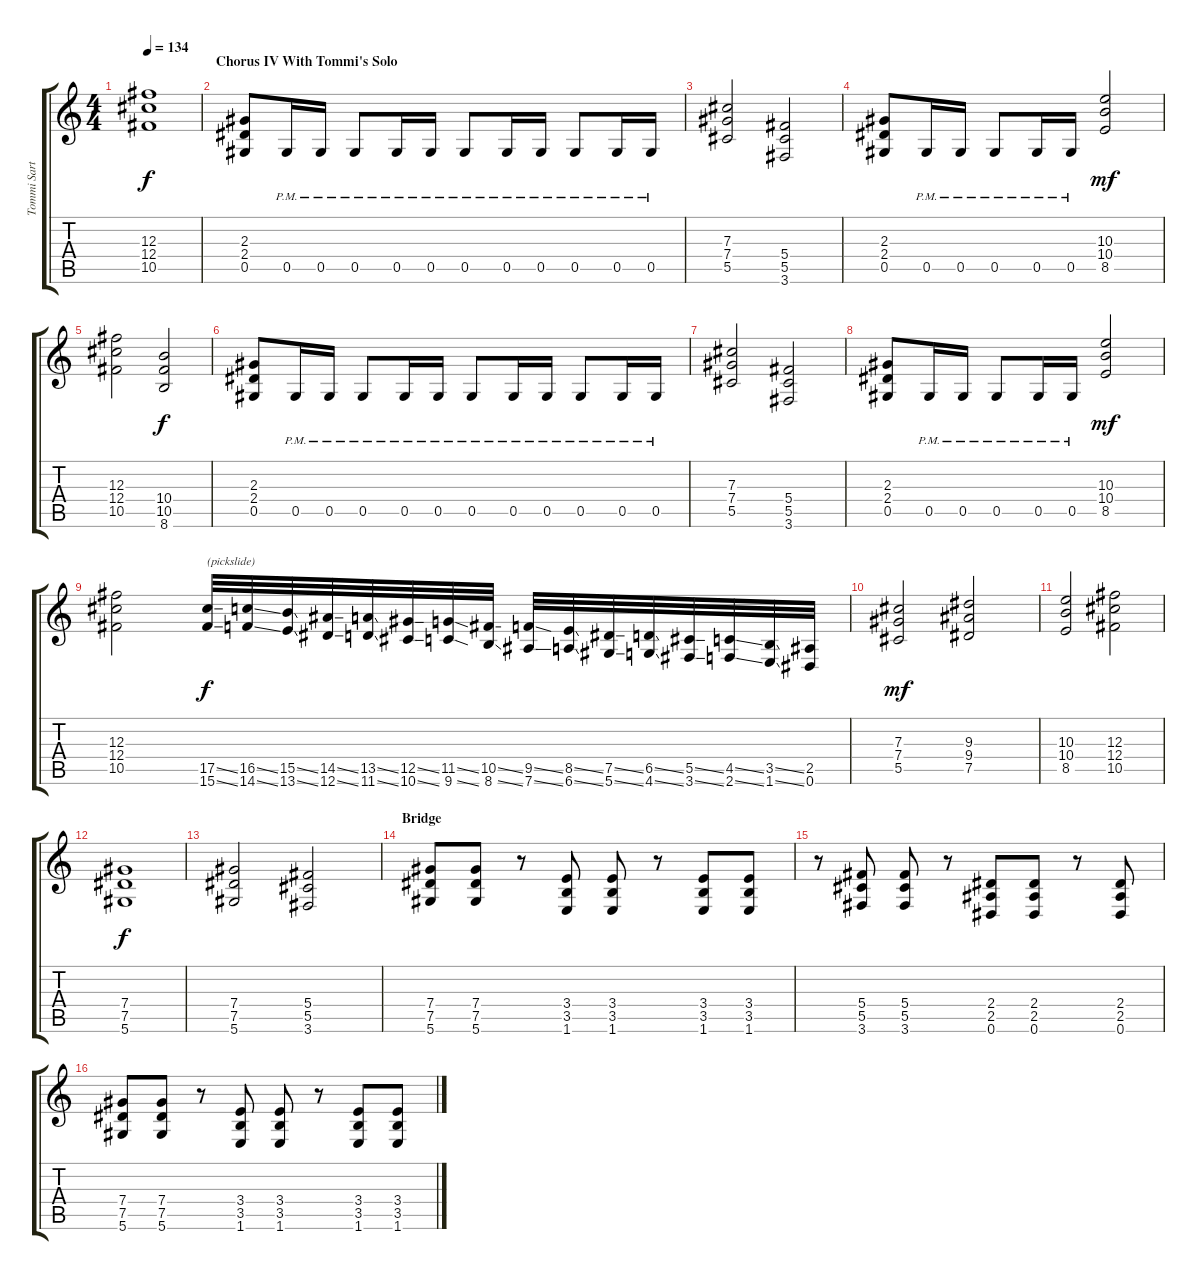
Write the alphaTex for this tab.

\track ("Tommi Sartanen - Guitar I" "Tommi Sart") {instrument distortionguitar}
\staff {score tabs}
\tuning (Eb4 Bb3 Gb3 Db3 Ab2 Eb2) {hide}
\ts (4 4)
\tempo 134
\clef g2
\ks c
(12.3{t} 12.4{t} 10.5{t}).1{dy f} |
\section ("" "Chorus IV With Tommi's Solo")
(2.3 2.4 0.5).8 0.5{pm}.16 0.5{pm}.16 0.5{pm}.8 0.5{pm}.16 0.5{pm}.16 0.5{pm}.8 0.5{pm}.16 0.5{pm}.16 0.5{pm}.8 0.5{pm}.16 0.5{pm}.16 |
(7.3 7.4 5.5).2 (5.4 5.5 3.6).2 |
(2.3 2.4 0.5).8 0.5{pm}.16 0.5{pm}.16 0.5{pm}.8 0.5{pm}.16 0.5{pm}.16 (10.3 10.4 8.5).2{dy mf} |
(12.3 12.4 10.5).2 (10.4 10.5 8.6).2{dy f} |
(2.3 2.4 0.5).8 0.5{pm}.16 0.5{pm}.16 0.5{pm}.8 0.5{pm}.16 0.5{pm}.16 0.5{pm}.8 0.5{pm}.16 0.5{pm}.16 0.5{pm}.8 0.5{pm}.16 0.5{pm}.16 |
(7.3 7.4 5.5).2 (5.4 5.5 3.6).2 |
(2.3 2.4 0.5).8 0.5{pm}.16 0.5{pm}.16 0.5{pm}.8 0.5{pm}.16 0.5{pm}.16 (10.3 10.4 8.5).2{dy mf} |
(12.3 12.4 10.5).2 (17.5{ss} 15.6{ss}).32{txt "(pickslide)" dy f} (16.5{ss} 14.6{ss}).32 (15.5{ss} 13.6{ss}).32 (14.5{ss} 12.6{ss}).32 (13.5{ss} 11.6{ss}).32 (12.5{ss} 10.6{ss}).32 (11.5{ss} 9.6{ss}).32 (10.5{ss} 8.6{ss}).32 (9.5{ss} 7.6{ss}).32 (8.5{ss} 6.6{ss}).32 (7.5{ss} 5.6{ss}).32 (6.5{ss} 4.6{ss}).32 (5.5{ss} 3.6{ss}).32 (4.5{ss} 2.6{ss}).32 (3.5{ss} 1.6{ss}).32 (2.5 0.6).32 |
(7.3 7.4 5.5).2{dy mf} (9.3 9.4 7.5).2 |
(10.3 10.4 8.5).2 (12.3 12.4 10.5).2 |
(7.4 7.5 5.6).1{dy f} |
(7.4 7.5 5.6).2 (5.4 5.5 3.6).2 |
\section ("" "Bridge")
(7.4 7.5 5.6).8 (7.4 7.5 5.6).8 r.8 (3.4 3.5 1.6).8 (3.4 3.5 1.6).8 r.8 (3.4 3.5 1.6).8 (3.4 3.5 1.6).8 |
r.8 (5.4 5.5 3.6).8 (5.4 5.5 3.6).8 r.8 (2.4 2.5 0.6).8 (2.4 2.5 0.6).8 r.8 (2.4 2.5 0.6).8 |
(7.4 7.5 5.6).8 (7.4 7.5 5.6).8 r.8 (3.4 3.5 1.6).8 (3.4 3.5 1.6).8 r.8 (3.4 3.5 1.6).8 (3.4 3.5 1.6).8
